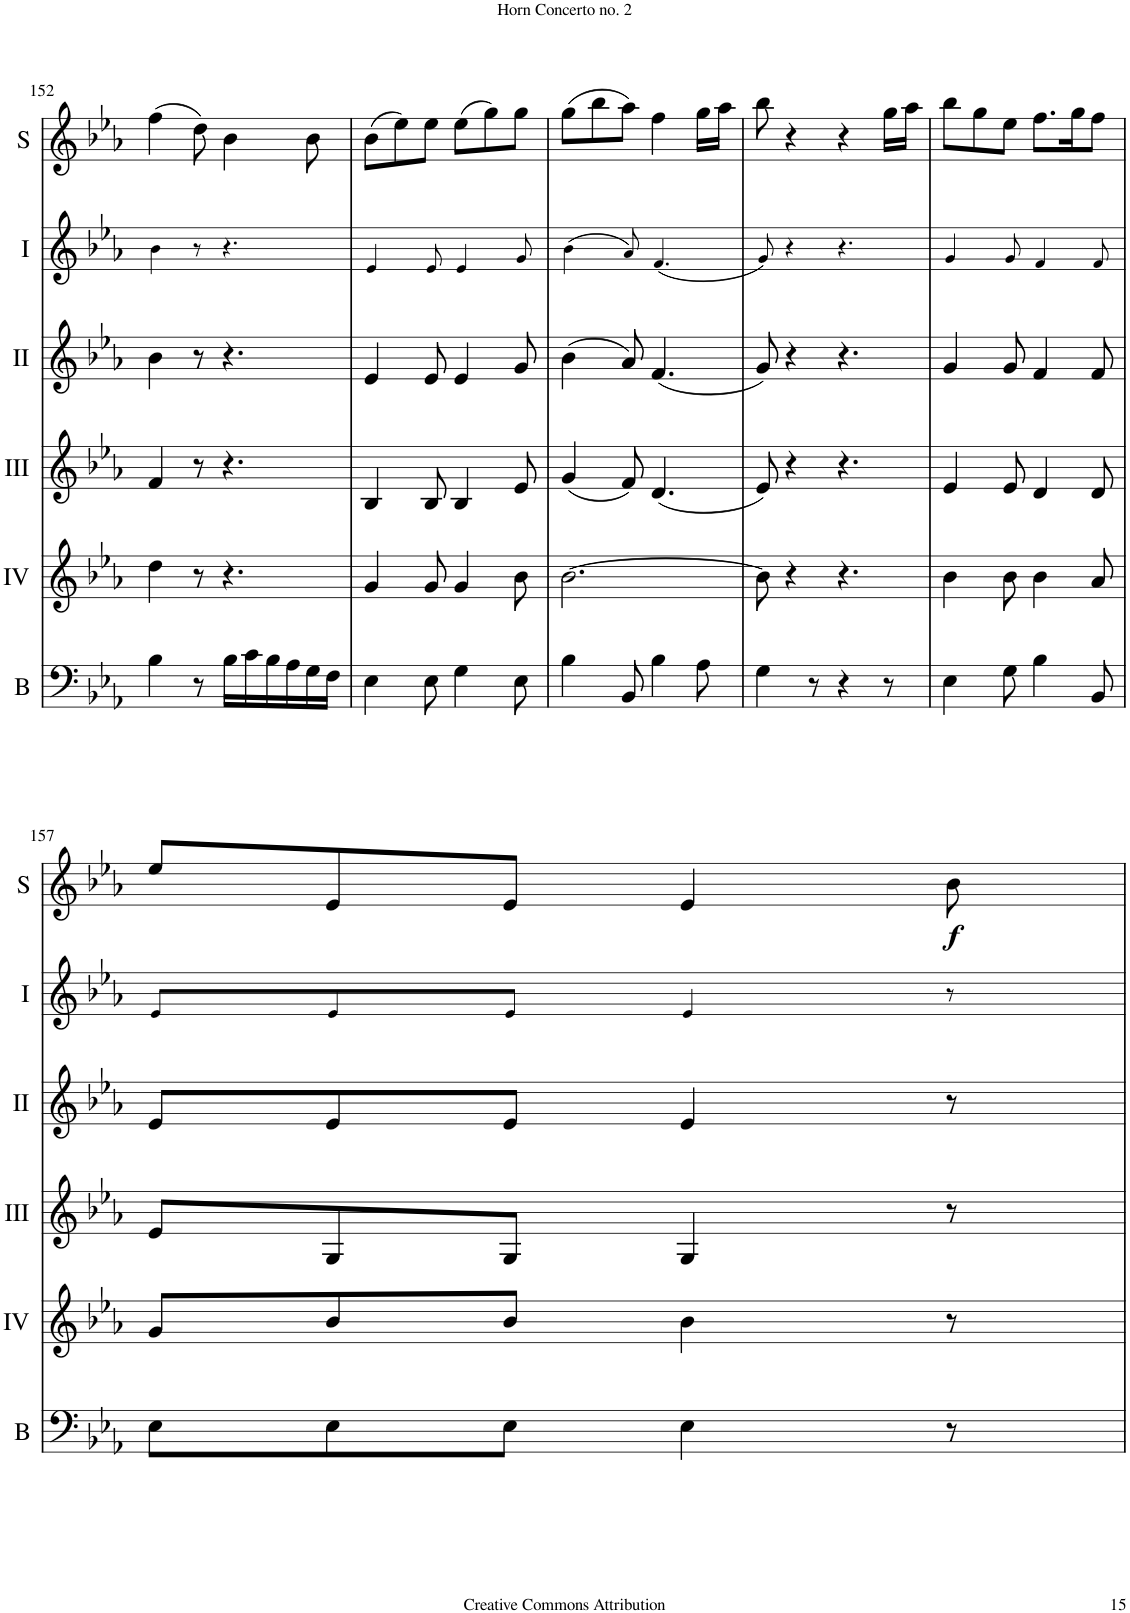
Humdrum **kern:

**kern	**kern	**kern	**kern	**kern	**kern	**dynam
*part6	*part5	*part4	*part3	*part2	*part1	*part1
*staff6	*staff5	*staff4	*staff3	*staff2	*staff1	*staff1
*I"Bass	*I"Acc. 4	*I"Acc. 3	*I"Acc. 2	*I"Acc. 1	*I"Solo	*
*I'B	*	*	*	*	*I'S	*
!!LO:PB:g=z
*clefF4	*clefG2	*clefG2	*clefG2	*clefG2	*clefG2	*
*Trd7c12	*Trd7c12	*	*	*Trd7c12	*Trd7c12	*
*k[b-e-a-]	*k[b-e-a-]	*k[b-e-a-]	*k[b-e-a-]	*k[b-e-a-]	*k[b-e-a-]	*
*M6/8	*M6/8	*M6/8	*M6/8	*M6/8	*M6/8	*
=152	=152	=152	=152	=152	=152	=152
4B-\	4dd\	4f/	4b-\	4b-\	(4ff\	.
8r	8r	8r	8r	8r	8dd\)	.
16B-\LL	4.r	4.r	4.r	4.r	4b-\	.
16c\	.	.	.	.	.	.
16B-\	.	.	.	.	.	.
16A-\	.	.	.	.	.	.
16G\	.	.	.	.	8b-\	.
16F\JJ	.	.	.	.	.	.
=153	=153	=153	=153	=153	=153	=153
4E-\	4g/	4B-/	4e-/	4e-/	(8b-\L	.
.	.	.	.	.	8ee-\)	.
8E-\	8g/	8B-/	8e-/	8e-/	8ee-\J	.
4G\	4g/	4B-/	4e-/	4e-/	(8ee-\L	.
.	.	.	.	.	8gg\)	.
8E-\	8b-\	8e-/	8g/	8g/	8gg\J	.
=154	=154	=154	=154	=154	=154	=154
4B-\	[2.b-\	(4g/	(4b-\	(4b-\	(8gg\L	.
.	.	.	.	.	8bb-\	.
8BB-/	.	8f/)	8a-/)	8a-/)	8aa-\J)	.
4B-\	.	(4.d/	(4.f/	(4.f/	4ff\	.
8A-\	.	.	.	.	16gg\LL	.
.	.	.	.	.	16aa-\JJ	.
=155	=155	=155	=155	=155	=155	=155
4G\	8b-\]	8e-/)	8g/)	8g/)	8bb-\	.
.	4r	4r	4r	4r	4r	.
8r	.	.	.	.	.	.
4r	4.r	4.r	4.r	4.r	4r	.
8r	.	.	.	.	16gg\LL	.
.	.	.	.	.	16aa-\JJ	.
=156	=156	=156	=156	=156	=156	=156
4E-\	4b-\	4e-/	4g/	4g/	8bb-\L	.
.	.	.	.	.	8gg\	.
8G\	8b-\	8e-/	8g/	8g/	8ee-\J	.
4B-\	4b-\	4d/	4f/	4f/	8.ff\L	.
.	.	.	.	.	16gg\K	.
8BB-/	8a-/	8d/	8f/	8f/	8ff\J	.
!!LO:LB:g=z
=157	=157	=157	=157	=157	=157	=157
8E-\L	8g/L	8e-/L	8e-/L	8e-/L	8ee-/L	.
8E-\	8b-/	8G/	8e-/	8e-/	8e-/	.
8E-\J	8b-/J	8G/J	8e-/J	8e-/J	8e-/J	.
4E-\	4b-\	4G/	4e-/	4e-/	4e-/	.
!	!	!	!	!	!	!LO:DY:b
8r	8r	8r	8r	8r	8b-\	f
=	=	=	=	=	=	=
*-	*-	*-	*-	*-	*-	*-
